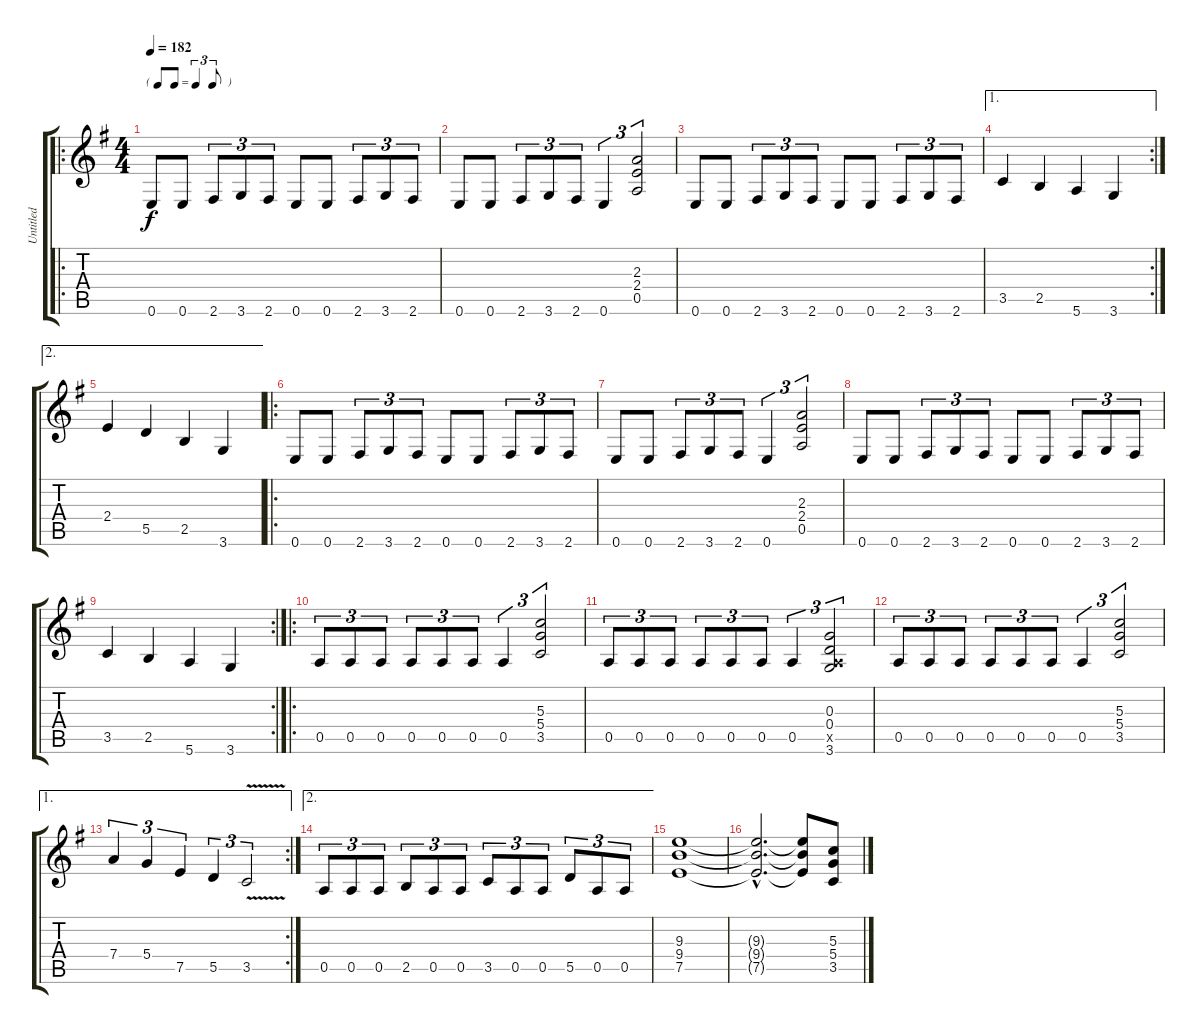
\track ("Untitled" "Untitled") {instrument distortionguitar}
\staff {score tabs}
\tuning (E4 B3 G3 D3 A2 E2) {hide}
\ro
\ts (4 4)
\tf triplet8th
\tempo 182
\clef g2
\ks g
0.6.8{dy f instrument distortionguitar} 0.6.8 2.6.8{tu (3 2)} 3.6.8{tu (3 2)} 2.6.8{tu (3 2)} 0.6.8 0.6.8 2.6.8{tu (3 2)} 3.6.8{tu (3 2)} 2.6.8{tu (3 2)} |
0.6.8 0.6.8 2.6.8{tu (3 2)} 3.6.8{tu (3 2)} 2.6.8{tu (3 2)} 0.6.4{tu (3 2)} (2.3 2.4 0.5).2{tu (3 2)} |
0.6.8 0.6.8 2.6.8{tu (3 2)} 3.6.8{tu (3 2)} 2.6.8{tu (3 2)} 0.6.8 0.6.8 2.6.8{tu (3 2)} 3.6.8{tu (3 2)} 2.6.8{tu (3 2)} |
\ae 1
\rc 2
3.5.4 2.5.4 5.6.4 3.6.4 |
\ae 2
2.4.4 5.5.4 2.5.4 3.6.4 |
\ro
0.6.8 0.6.8 2.6.8{tu (3 2)} 3.6.8{tu (3 2)} 2.6.8{tu (3 2)} 0.6.8 0.6.8 2.6.8{tu (3 2)} 3.6.8{tu (3 2)} 2.6.8{tu (3 2)} |
0.6.8 0.6.8 2.6.8{tu (3 2)} 3.6.8{tu (3 2)} 2.6.8{tu (3 2)} 0.6.4{tu (3 2)} (2.3 2.4 0.5).2{tu (3 2)} |
0.6.8 0.6.8 2.6.8{tu (3 2)} 3.6.8{tu (3 2)} 2.6.8{tu (3 2)} 0.6.8 0.6.8 2.6.8{tu (3 2)} 3.6.8{tu (3 2)} 2.6.8{tu (3 2)} |
\rc 2
3.5.4 2.5.4 5.6.4 3.6.4 |
\ro
0.5.8{tu (3 2)} 0.5.8{tu (3 2)} 0.5.8{tu (3 2)} 0.5.8{tu (3 2)} 0.5.8{tu (3 2)} 0.5.8{tu (3 2)} 0.5.4{tu (3 2)} (5.3 5.4 3.5).2{tu (3 2)} |
0.5.8{tu (3 2)} 0.5.8{tu (3 2)} 0.5.8{tu (3 2)} 0.5.8{tu (3 2)} 0.5.8{tu (3 2)} 0.5.8{tu (3 2)} 0.5.4{tu (3 2)} (0.3 0.4 0.5{x} 3.6).2{tu (3 2)} |
0.5.8{tu (3 2)} 0.5.8{tu (3 2)} 0.5.8{tu (3 2)} 0.5.8{tu (3 2)} 0.5.8{tu (3 2)} 0.5.8{tu (3 2)} 0.5.4{tu (3 2)} (5.3 5.4 3.5).2{tu (3 2)} |
\ae 1
\rc 2
7.4.4{tu (3 2)} 5.4.4{tu (3 2)} 7.5.4{tu (3 2)} 5.5.4{tu (3 2)} 3.5{v}.2{tu (3 2)} |
\ae 2
0.5.8{tu (3 2)} 0.5.8{tu (3 2)} 0.5.8{tu (3 2)} 2.5.8{tu (3 2)} 0.5.8{tu (3 2)} 0.5.8{tu (3 2)} 3.5.8{tu (3 2)} 0.5.8{tu (3 2)} 0.5.8{tu (3 2)} 5.5.8{tu (3 2)} 0.5.8{tu (3 2)} 0.5.8{tu (3 2)} |
(9.3 9.4 7.5).1 |
(9.3{hac t} 9.4{hac t} 7.5{hac t}).2{d} (9.3{t} 9.4{t} 7.5{t}).8 (5.3 5.4 3.5).8
